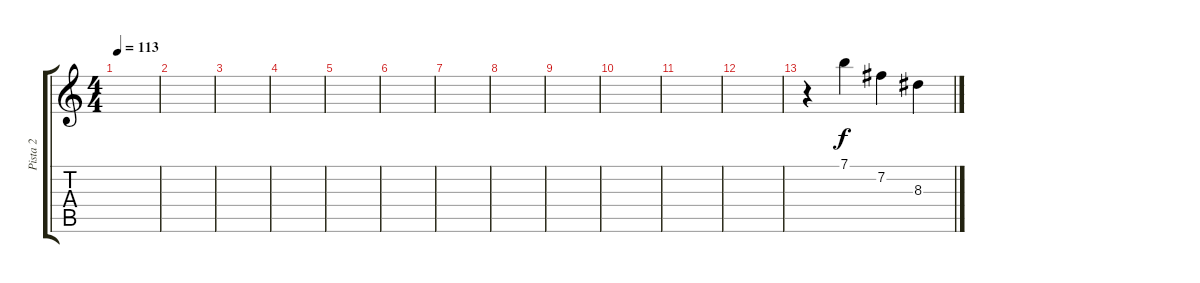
\track ("Pista 2" "Pista 2") {instrument acousticguitarsteel}
\staff {score tabs}
\tuning (E4 B3 G3 D3 A2 E2) {hide}
\ts (4 4)
\tempo 113
\clef g2
\ks c
|
|
|
|
|
|
|
|
|
|
|
|
r.4 7.1.4 7.2.4 8.3.4
